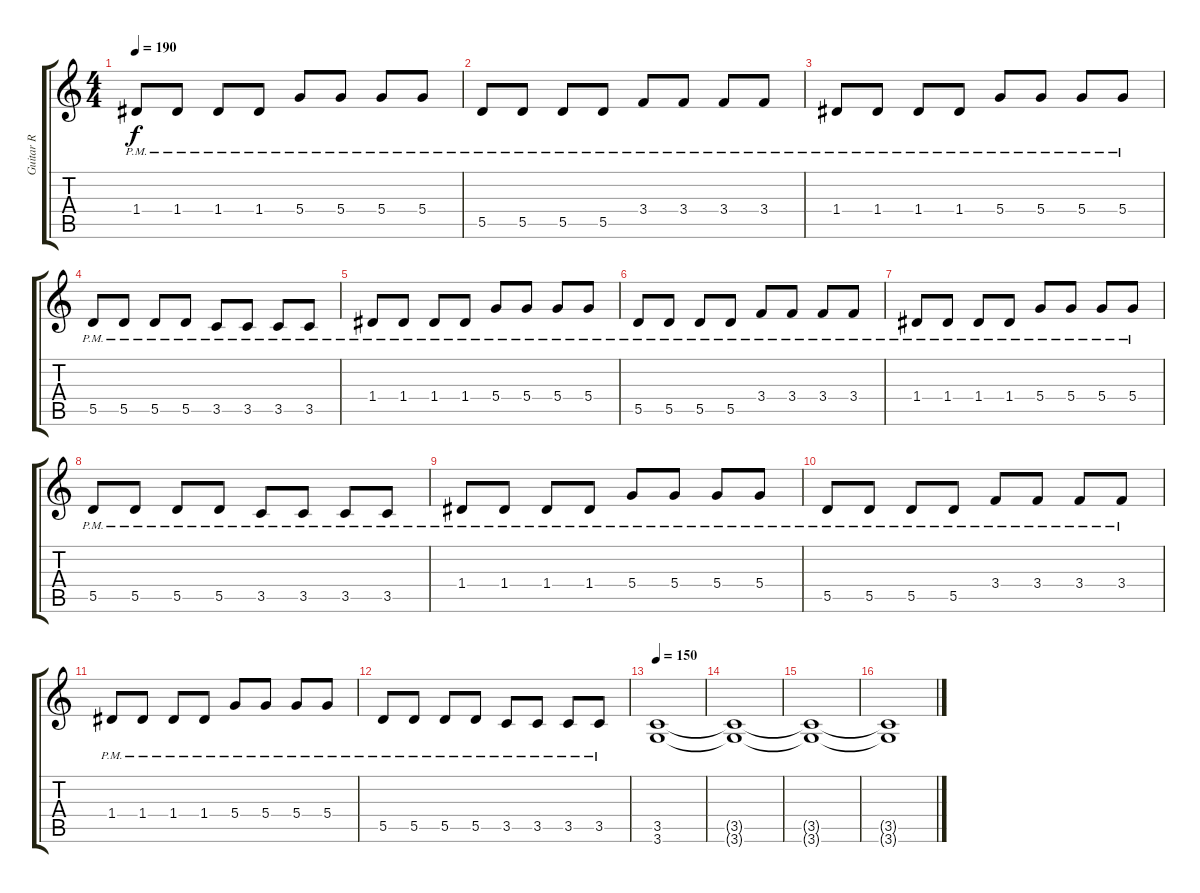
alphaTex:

\track ("Guitar R" "Guitar R") {instrument distortionguitar}
\staff {score tabs}
\tuning (E4 B3 G3 D3 A2 E2) {hide}
\ts (4 4)
\tempo 190
\clef g2
\ks c
1.4{pm}.8{dy f} 1.4{pm}.8 1.4{pm}.8 1.4{pm}.8 5.4{pm}.8 5.4{pm}.8 5.4{pm}.8 5.4{pm}.8 |
5.5{pm}.8 5.5{pm}.8 5.5{pm}.8 5.5{pm}.8 3.4{pm}.8 3.4{pm}.8 3.4{pm}.8 3.4{pm}.8 |
1.4{pm}.8 1.4{pm}.8 1.4{pm}.8 1.4{pm}.8 5.4{pm}.8 5.4{pm}.8 5.4{pm}.8 5.4{pm}.8 |
5.5{pm}.8 5.5{pm}.8 5.5{pm}.8 5.5{pm}.8 3.5{pm}.8 3.5{pm}.8 3.5{pm}.8 3.5{pm}.8 |
1.4{pm}.8 1.4{pm}.8 1.4{pm}.8 1.4{pm}.8 5.4{pm}.8 5.4{pm}.8 5.4{pm}.8 5.4{pm}.8 |
5.5{pm}.8 5.5{pm}.8 5.5{pm}.8 5.5{pm}.8 3.4{pm}.8 3.4{pm}.8 3.4{pm}.8 3.4{pm}.8 |
1.4{pm}.8 1.4{pm}.8 1.4{pm}.8 1.4{pm}.8 5.4{pm}.8 5.4{pm}.8 5.4{pm}.8 5.4{pm}.8 |
5.5{pm}.8 5.5{pm}.8 5.5{pm}.8 5.5{pm}.8 3.5{pm}.8 3.5{pm}.8 3.5{pm}.8 3.5{pm}.8 |
1.4{pm}.8 1.4{pm}.8 1.4{pm}.8 1.4{pm}.8 5.4{pm}.8 5.4{pm}.8 5.4{pm}.8 5.4{pm}.8 |
5.5{pm}.8 5.5{pm}.8 5.5{pm}.8 5.5{pm}.8 3.4{pm}.8 3.4{pm}.8 3.4{pm}.8 3.4{pm}.8 |
1.4{pm}.8 1.4{pm}.8 1.4{pm}.8 1.4{pm}.8 5.4{pm}.8 5.4{pm}.8 5.4{pm}.8 5.4{pm}.8 |
5.5{pm}.8 5.5{pm}.8 5.5{pm}.8 5.5{pm}.8 3.5{pm}.8 3.5{pm}.8 3.5{pm}.8 3.5{pm}.8 |
\tempo 150
(3.5 3.6).1 |
(3.5{t} 3.6{t}).1 |
(3.5{t} 3.6{t}).1 |
(3.5{t} 3.6{t}).1
